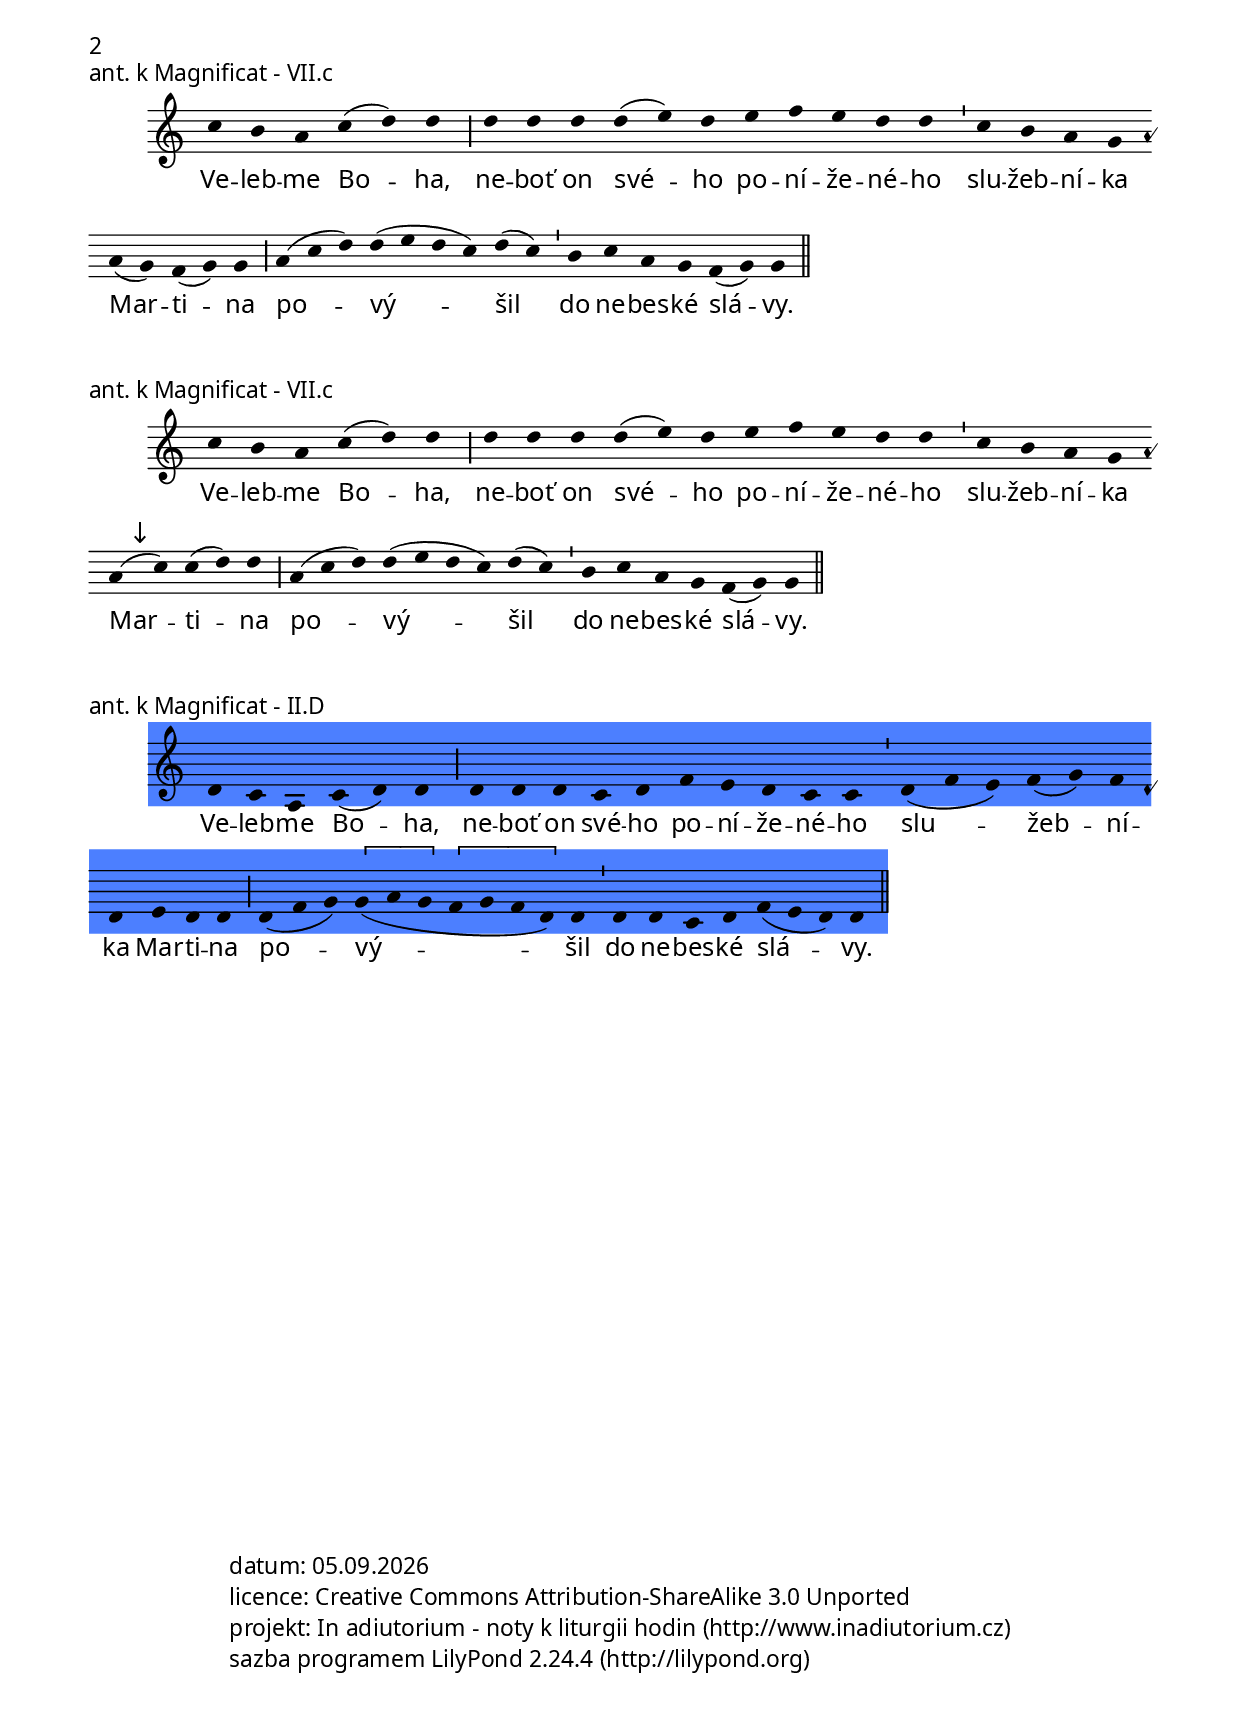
\version "2.19.16"

\include "../spolecne.ly"

\header {
  title = \markup\titleSvatek
            "sv. Martina de Porres, řeholníka"
            "nezávazná památka"
            "3. 11."
  composer = "Jakub Pavlík"
}

\score {
  \relative c' {
    \zvyraznovacModry
    \choralniRezim
    d4 e d c f g( a) a \barMaior
    a a a( c a) g( a) a a( b) c a g g \barMaior
    g a g f g f( d) d \barMin
    d c d f e d c e f d d \barFinalis
  }
  \addlyrics {
    Po -- chvá -- len buď Hos -- po -- din,
    ne -- boť vy -- kou -- pil všech -- ny ná -- ro -- dy
    a po -- vo -- lal je ze tmy
    ke své -- mu po -- di -- vu -- hod -- né -- mu svět -- lu.
  }
  \header {
    quid = "ant. k Benedictus"
    modus = "I"
    differentia = "D"
    psalmus = ""
    id = "aben"
    piece = \markup {\sestavTitulekBezZalmu}
  }
}

\pageBreak

\score {
  \relative c'' {
    \choralniRezim
    c4 b a c( d) d \barMaior
    d d d d( e) d e f e d d \barMin
    c b a g a( g) f( g) g \barMaior
    a( c d) d( e d c) d( c) \barMin
    b c a g f( g) g \barFinalis
  }
  \addlyrics {
    Ve -- leb -- me Bo -- ha,
    ne -- boť on své -- ho po -- ní -- že -- né -- ho
    slu -- žeb -- ní -- ka Mar -- ti -- na
    po -- vý -- šil
    do ne -- bes -- ké slá -- vy.
  }
  \header {
    quid = "ant. k Magnificat"
    modus = "VII"
    differentia = "c"
    psalmus = ""
    id = "amag"
    piece = \markup {\sestavTitulekBezZalmu}
  }
}

\score {
  \relative c'' {
    \choralniRezim
    c4 b a c( d) d \barMaior
    d d d d( e) d e f e d d \barMin
    c b a g a( \mark\sipka c) c( d) d \barMaior
    a( c d) d( e d c) d( c) \barMin
    b c a g f( g) g \barFinalis
  }
  \addlyrics {
    Ve -- leb -- me Bo -- ha,
    ne -- boť on své -- ho po -- ní -- že -- né -- ho
    slu -- žeb -- ní -- ka Mar -- ti -- na
    po -- vý -- šil
    do ne -- bes -- ké slá -- vy.
  }
  \header {
    quid = "ant. k Magnificat"
    modus = "VII"
    differentia = "c"
    psalmus = ""
    id = "amag"
    piece = \markup {\sestavTitulekBezZalmu}
  }
}

\score {
  \relative c' {
    \zvyraznovacModry
    \choralniRezim
    d4 c a c( d) d \barMaior
    d d d c d f e d c c \barMin
    d( f e) f( g) f d e d d \barMaior
    d( f g) \[ g( a g \] \[ f g f d) \] d \barMin
    d d c d f( e d) d \barFinalis
  }
  \addlyrics {
    Ve -- leb -- me Bo -- ha,
    ne -- boť on své -- ho po -- ní -- že -- né -- ho
    slu -- žeb -- ní -- ka Mar -- ti -- na
    po -- vý -- šil
    do ne -- bes -- ké slá -- vy.
  }
  \header {
    quid = "ant. k Magnificat"
    modus = "II"
    differentia = "D"
    psalmus = ""
    id = "amag"
    piece = \markup {\sestavTitulekBezZalmu}
  }
}